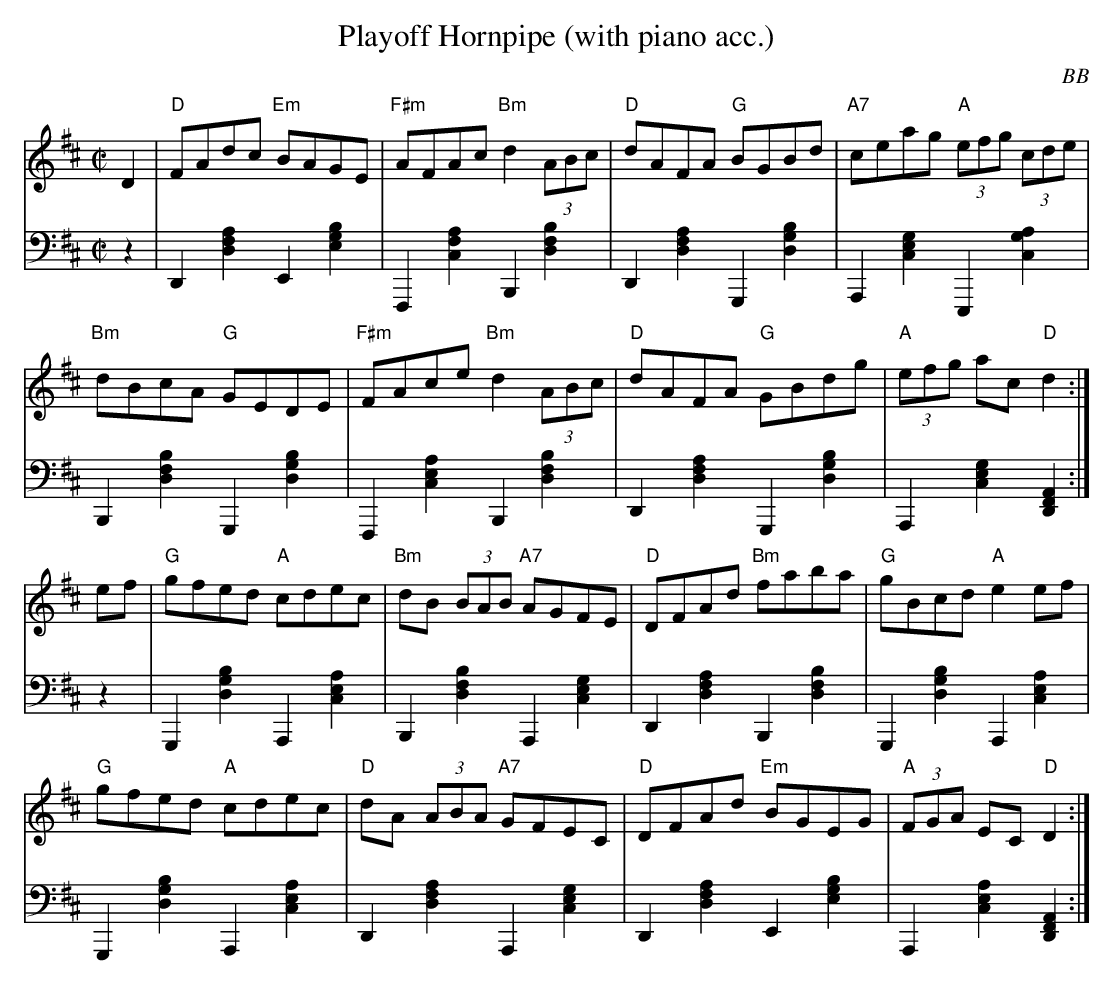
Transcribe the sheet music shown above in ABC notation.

X:1
T: Playoff Hornpipe (with piano acc.)
C: BB
Q: 310
M: C|
L: 1/8
V: 1 program 1 73 %flute
V: 2 volume=70 program 1 00 clef=bass m=D
K: D
[V:1] D2|"D"FAdc "Em"BAGE|"F#m"AFAc "Bm"d2 (3ABc|"D"dAFA "G"BGBd|\
"A7"ceag "A"(3efg (3cde|
[V:2] z2|D,2[A2D2F2]E,2[E2B2G2]|F,,2[A2C2F2]B,,2[F2B2D2]|D,2[A2D2F2]G,,2[G2B2D2]|\
A,,2[G2C2E2]E,,2[A2C2G2]|
[V:1] "Bm"dBcA "G"GEDE|"F#m"FAce "Bm"d2 (3ABc|"D"dAFA "G"GBdg|"A"(3efg ac "D"d2 :|
[V:2] B,,2[F2B2D2]G,,2[G2B2D2]|F,,2[A2C2E2]B,,2[F2B2D2]|D,2[A2D2F2]G,,2[G2B2D2]|\
A,,2[G2C2E2][D,2F,2A,2]:|
[V:1] ef|"G"gfed "A"cdec|"Bm"dB (3BAB "A7"AGFE|"D"DFAd "Bm"faba|"G"gBcd "A"e2 ef|
[V:2] z2|G,,2[G2B2D2]A,,2[A2C2E2]|B,,2[F2B2D2]A,,2[G2C2E2]|D,2[A2D2F2]B,,2[F2B2D2]|\
G,,2[G2B2D2]A,,2[A2C2E2]|
[V:1] "G"gfed "A"cdec|"D"dA (3ABA "A7"GFEC|"D"DFAd "Em"BGEG|"A"(3FGA EC "D"D2 :|
[V:2] G,,2[G2B2D2]A,,2[A2C2E2]|D,2[A2D2F2]A,,2[G2C2E2]|D,2[A2D2F2]E,2[E2B2G2]|
A,,2[A2C2E2][D,2F,2A,2]:|
